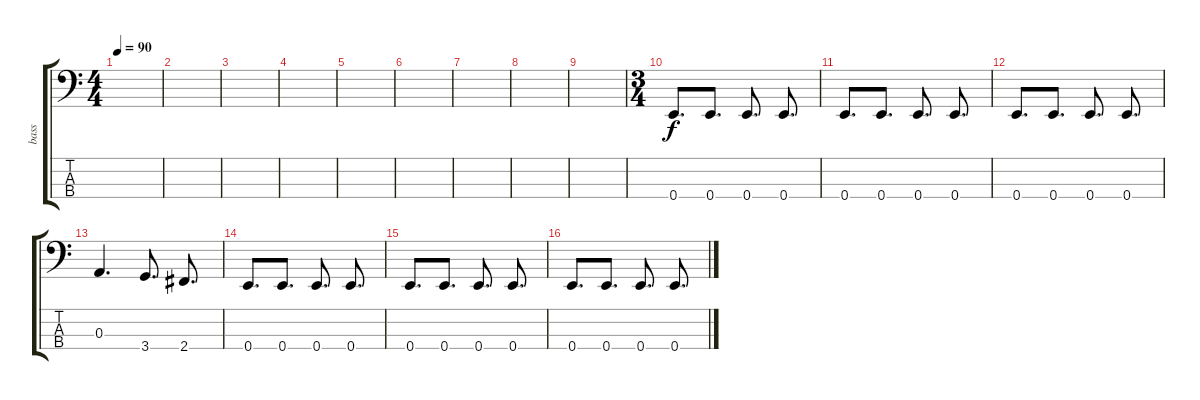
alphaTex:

\track ("bass" "bass") {instrument electricbasspick}
\staff {score tabs}
\tuning (G2 D2 A1 E1) {hide}
\ts (4 4)
\tempo 90
\clef f4
\ks c
|
|
|
|
|
|
|
|
|
\ts (3 4)
0.4.8{d} 0.4.8{d} 0.4.8{d} 0.4.8{d} |
0.4.8{d} 0.4.8{d} 0.4.8{d} 0.4.8{d} |
0.4.8{d} 0.4.8{d} 0.4.8{d} 0.4.8{d} |
0.3.4{d} 3.4.8{d} 2.4.8{d} |
0.4.8{d} 0.4.8{d} 0.4.8{d} 0.4.8{d} |
0.4.8{d} 0.4.8{d} 0.4.8{d} 0.4.8{d} |
0.4.8{d} 0.4.8{d} 0.4.8{d} 0.4.8{d}
